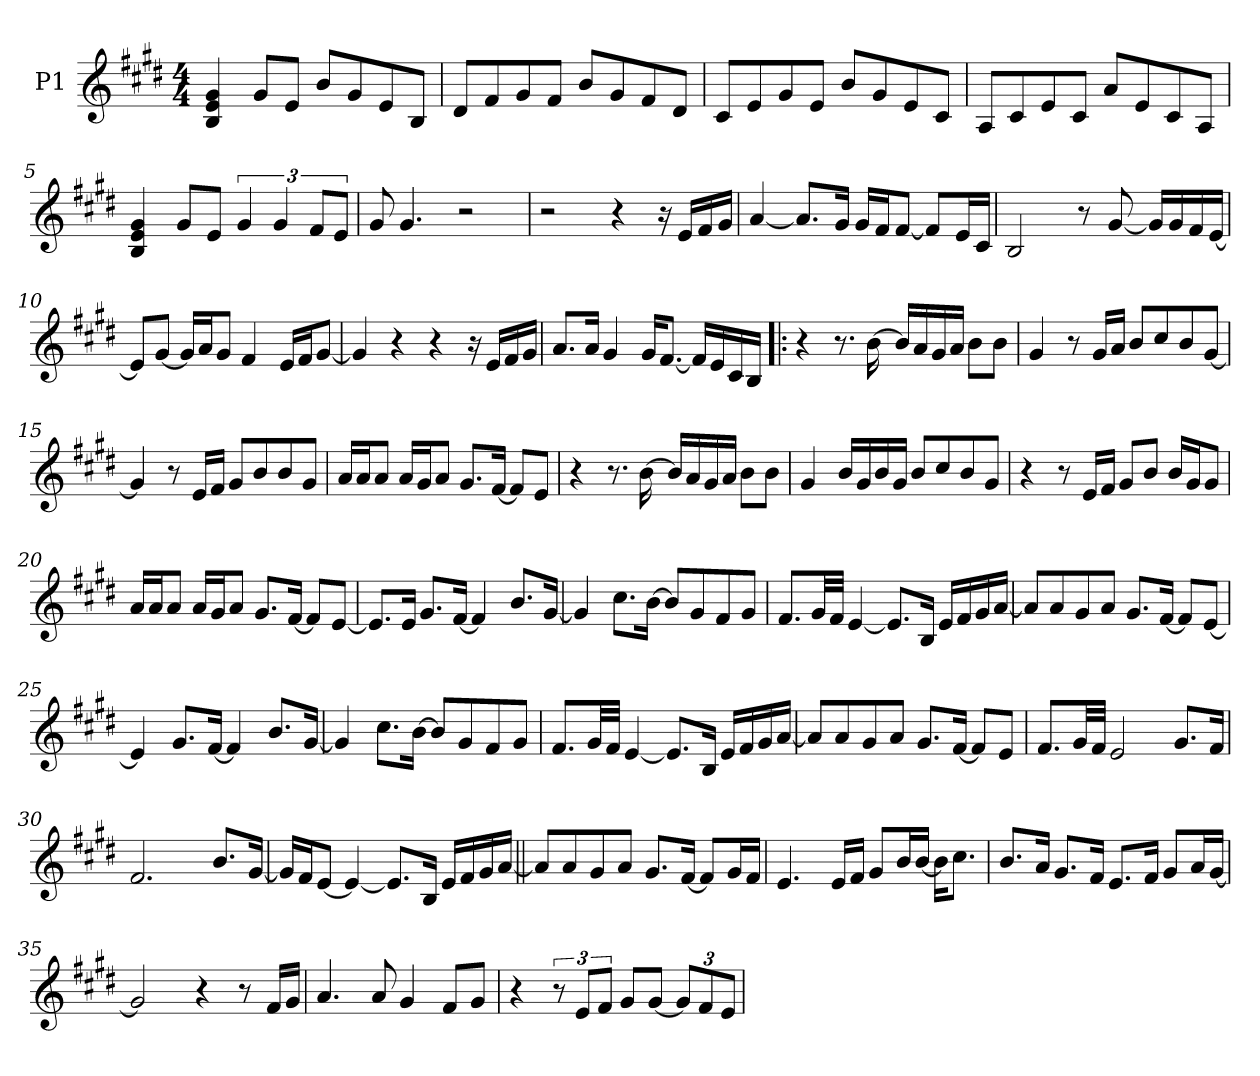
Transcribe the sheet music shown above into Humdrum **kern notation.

**kern
*part1
*staff1
*I"P1
*clefG2
*k[f#c#g#d#]
*E:
*M4/4
*MM90
=1
4B/ 4e/ 4g#/
8g#/L
8e/J
8b/L
8g#/
8e/
8B/J
=2
8d#/L
8f#/
8g#/
8f#/J
8b/L
8g#/
8f#/
8d#/J
=3
8c#/L
8e/
8g#/
8e/J
8b/L
8g#/
8e/
8c#/J
=4
8A/L
8c#/
8e/
8c#/J
8a/L
8e/
8c#/
8A/J
!!LO:LB:g=z
=5
4B/ 4e/ 4g#/
8g#/L
8e/J
6g#/
6g#/
12f#/L
12e/J
=6
8g#/
4.g#/
2r
=7
2r
4r
16r
16e/LL
16f#/
16g#/JJ
=8
[<4a/
8.a/L]
16g#/Jk
16g#/LL
16f#/J
[<8f#/J
8f#/L]
16e/L
16c#/JJ
!!LO:LB:g=z
=9
2B/
8r
[<8g#/
16g#/LL]
16g#/
16f#/
[<16e/JJ
=10
8e/L]
[<8g#/J
16g#/LL]
16a/J
8g#/J
4f#/
16e/LL
16f#/J
[<8g#/J
=11
4g#/]
4r
4r
16r
16e/LL
16f#/
16g#/JJ
=12
8.a/L
16a/Jk
4g#/
16g#/KL
[<8.f#/J
16f#/LL]
16e/
16c#/
16B/JJ
!!LO:LB:g=z
=13!|:
4r
8.r
[>16b\
16b/LL]
16a/
16g#/
16a/JJ
8b\L
8b\J
=14
4g#/
8r
16g#/LL
16a/JJ
8b/L
8cc#/
8b/
[<8g#/J
=15
4g#/]
8r
16e/LL
16f#/JJ
8g#/L
8b/
8b/
8g#/J
=16
16a/LL
16a/J
8a/J
16a/LL
16g#/J
8a/J
8.g#/L
[<16f#/Jk
8f#/L]
8e/J
!!LO:LB:g=z
=17
4r
8.r
[>16b\
16b/LL]
16a/
16g#/
16a/JJ
8b\L
8b\J
=18
4g#/
16b/LL
16g#/
16b/
16g#/JJ
8b/L
8cc#/
8b/
8g#/J
=19
4r
8r
16e/LL
16f#/JJ
8g#/L
8b/J
16b/LL
16g#/J
8g#/J
=20
16a/LL
16a/J
8a/J
16a/LL
16g#/J
8a/J
8.g#/L
[<16f#/Jk
8f#/L]
[<8e/J
!!LO:LB:g=z
=21
8.e/L]
16e/Jk
8.g#/L
[16f#/Jk
4f#/]
8.b/L
[16g#/Jk
=22
4g#/]
8.cc#\L
[16b\Jk
8b/L]
8g#/
8f#/
8g#/J
=23
8.f#/L
32g#/LL
32f#/JJJ
[<4e/
8.e/L]
16B/Jk
16e/LL
16f#/
16g#/
[<16a/JJ
=24
8a/L]
8a/
8g#/
8a/J
8.g#/L
[<16f#/Jk
8f#/L]
[<8e/J
!!LO:LB:g=z
=25
4e/]
8.g#/L
[16f#/Jk
4f#/]
8.b/L
[16g#/Jk
=26
4g#/]
8.cc#\L
[16b\Jk
8b/L]
8g#/
8f#/
8g#/J
=27
8.f#/L
32g#/LL
32f#/JJJ
[<4e/
8.e/L]
16B/Jk
16e/LL
16f#/
16g#/
[<16a/JJ
=28
8a/L]
8a/
8g#/
8a/J
8.g#/L
[<16f#/Jk
8f#/L]
8e/J
!!LO:LB:g=z
=29
8.f#/L
32g#/LL
32f#/JJJ
2e/
8.g#/L
16f#/Jk
=30
2.f#/
8.b/L
[<16g#/Jk
=31
16g#/LL]
16f#/J
[<8e/J
4e/_
8.e/L]
16B/Jk
16e/LL
16f#/
16g#/
[<16a/JJ
=32||
8a/L]
8a/
8g#/
8a/J
8.g#/L
[16f#/Jk
8f#/L]
16g#/L
16f#/JJ
!!LO:LB:g=z
=33
4.e/
16e/LL
16f#/JJ
8g#/L
16b/L
[<16b/JJ
16b\KL]
8.cc#\J
=34
8.b/L
16a/Jk
8.g#/L
16f#/Jk
8.e/L
16f#/Jk
8g#/L
16a/L
[<16g#/JJ
!!LO:LB:g=z
=35
2g#/]
4r
8r
16f#/LL
16g#/JJ
=36
4.a/
8a/
4g#/
8f#/L
8g#/J
=37
4r
12r
12e/L
12f#/J
8g#/L
[<8g#/J
*Xbrackettup
12g#/L]
12f#/
12e/J
=
*-
